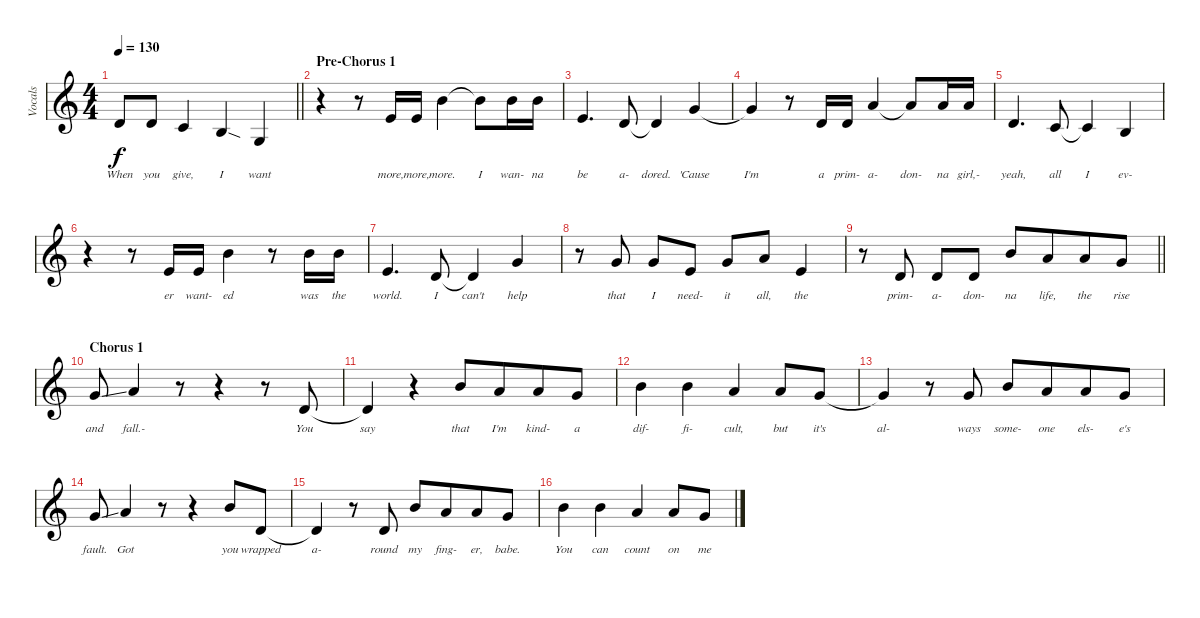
\track ("Vocals" "Vocals") {instrument lead1square}
\staff {score}
\tuning (E4 B3 G3 D3 A2 E2) {hide}
\ts (4 4)
\tempo 130
\clef g2
\barLineRight lightlight
\ks aminor
3.2.8{lyrics (0 "When") lyrics (1 "") lyrics (2 "") lyrics (3 "") lyrics (4 "") dy f} 3.2.8{lyrics (0 "you") lyrics (1 "") lyrics (2 "") lyrics (3 "") lyrics (4 "")} 1.2.4{lyrics (0 "give,") lyrics (1 "") lyrics (2 "") lyrics (3 "") lyrics (4 "")} 4.3{sod}.4{lyrics (0 "I") lyrics (1 "") lyrics (2 "") lyrics (3 "") lyrics (4 "")} 0.3.4{lyrics (0 "want") lyrics (1 "") lyrics (2 "") lyrics (3 "") lyrics (4 "")} |
\section ("" "Pre-Chorus 1")
r.4 r.8 5.2.16{lyrics (0 "more,") lyrics (1 "") lyrics (2 "") lyrics (3 "") lyrics (4 "")} 5.2.16{lyrics (0 "more,") lyrics (1 "") lyrics (2 "") lyrics (3 "") lyrics (4 "")} 7.1.4{lyrics (0 "more.") lyrics (1 "") lyrics (2 "") lyrics (3 "") lyrics (4 "")} 7.1{t}.8{lyrics (0 "I") lyrics (1 "") lyrics (2 "") lyrics (3 "") lyrics (4 "")} 7.1.16{lyrics (0 "wan-") lyrics (1 "") lyrics (2 "") lyrics (3 "") lyrics (4 "")} 7.1.16{lyrics (0 "na") lyrics (1 "") lyrics (2 "") lyrics (3 "") lyrics (4 "")} |
5.2.4{d lyrics (0 "be") lyrics (1 "") lyrics (2 "") lyrics (3 "") lyrics (4 "")} 3.2.8{lyrics (0 "a-") lyrics (1 "") lyrics (2 "") lyrics (3 "") lyrics (4 "")} 3.2{t}.4{lyrics (0 "dored.") lyrics (1 "") lyrics (2 "") lyrics (3 "") lyrics (4 "")} 3.1.4{lyrics (0 "'Cause") lyrics (1 "") lyrics (2 "") lyrics (3 "") lyrics (4 "")} |
3.1{t}.4{lyrics (0 "I'm") lyrics (1 "") lyrics (2 "") lyrics (3 "") lyrics (4 "")} r.8 3.2.16{lyrics (0 "a") lyrics (1 "") lyrics (2 "") lyrics (3 "") lyrics (4 "")} 3.2.16{lyrics (0 "prim-") lyrics (1 "") lyrics (2 "") lyrics (3 "") lyrics (4 "")} 5.1.4{lyrics (0 "a-") lyrics (1 "") lyrics (2 "") lyrics (3 "") lyrics (4 "")} 5.1{t}.8{lyrics (0 "don-") lyrics (1 "") lyrics (2 "") lyrics (3 "") lyrics (4 "")} 5.1.16{lyrics (0 "na") lyrics (1 "") lyrics (2 "") lyrics (3 "") lyrics (4 "")} 5.1.16{lyrics (0 "girl,-") lyrics (1 "") lyrics (2 "") lyrics (3 "") lyrics (4 "")} |
3.2.4{d lyrics (0 "yeah,") lyrics (1 "") lyrics (2 "") lyrics (3 "") lyrics (4 "")} 1.2.8{lyrics (0 "all") lyrics (1 "") lyrics (2 "") lyrics (3 "") lyrics (4 "")} 1.2{t}.4{lyrics (0 "I") lyrics (1 "") lyrics (2 "") lyrics (3 "") lyrics (4 "")} 0.2.4{lyrics (0 "ev-") lyrics (1 "") lyrics (2 "") lyrics (3 "") lyrics (4 "")} |
r.4 r.8 5.2.16{lyrics (0 "er") lyrics (1 "") lyrics (2 "") lyrics (3 "") lyrics (4 "")} 5.2.16{lyrics (0 "want-") lyrics (1 "") lyrics (2 "") lyrics (3 "") lyrics (4 "")} 7.1.4{lyrics (0 "ed") lyrics (1 "") lyrics (2 "") lyrics (3 "") lyrics (4 "")} r.8 7.1.16{lyrics (0 "was") lyrics (1 "") lyrics (2 "") lyrics (3 "") lyrics (4 "")} 7.1.16{lyrics (0 "the") lyrics (1 "") lyrics (2 "") lyrics (3 "") lyrics (4 "")} |
5.2.4{d lyrics (0 "world.") lyrics (1 "") lyrics (2 "") lyrics (3 "") lyrics (4 "")} 3.2.8{lyrics (0 "I") lyrics (1 "") lyrics (2 "") lyrics (3 "") lyrics (4 "")} 3.2{t}.4{lyrics (0 "can't") lyrics (1 "") lyrics (2 "") lyrics (3 "") lyrics (4 "")} 3.1.4{lyrics (0 "help") lyrics (1 "") lyrics (2 "") lyrics (3 "") lyrics (4 "")} |
r.8 3.1.8{lyrics (0 "that") lyrics (1 "") lyrics (2 "") lyrics (3 "") lyrics (4 "")} 3.1.8{lyrics (0 "I") lyrics (1 "") lyrics (2 "") lyrics (3 "") lyrics (4 "")} 0.1.8{lyrics (0 "need-") lyrics (1 "") lyrics (2 "") lyrics (3 "") lyrics (4 "")} 3.1.8{lyrics (0 "it") lyrics (1 "") lyrics (2 "") lyrics (3 "") lyrics (4 "")} 5.1.8{lyrics (0 "all,") lyrics (1 "") lyrics (2 "") lyrics (3 "") lyrics (4 "")} 0.1.4{lyrics (0 "the") lyrics (1 "") lyrics (2 "") lyrics (3 "") lyrics (4 "")} |
\barLineRight lightlight
r.8 3.2.8{lyrics (0 "prim-") lyrics (1 "") lyrics (2 "") lyrics (3 "") lyrics (4 "")} 3.2.8{lyrics (0 "a-") lyrics (1 "") lyrics (2 "") lyrics (3 "") lyrics (4 "")} 3.2.8{lyrics (0 "don-") lyrics (1 "") lyrics (2 "") lyrics (3 "") lyrics (4 "")} 7.1.8{lyrics (0 "na") lyrics (1 "") lyrics (2 "") lyrics (3 "") lyrics (4 "")} 5.1.8{lyrics (0 "life,") lyrics (1 "") lyrics (2 "") lyrics (3 "") lyrics (4 "") beam merge} 5.1.8{lyrics (0 "the") lyrics (1 "") lyrics (2 "") lyrics (3 "") lyrics (4 "")} 3.1.8{lyrics (0 "rise") lyrics (1 "") lyrics (2 "") lyrics (3 "") lyrics (4 "")} |
\section ("" "Chorus 1")
3.1{ss}.8{lyrics (0 "and") lyrics (1 "") lyrics (2 "") lyrics (3 "") lyrics (4 "")} 5.1.4{lyrics (0 "fall.-") lyrics (1 "") lyrics (2 "") lyrics (3 "") lyrics (4 "")} r.8 r.4 r.8 3.2.8{lyrics (0 "You") lyrics (1 "") lyrics (2 "") lyrics (3 "") lyrics (4 "")} |
3.2{t}.4{lyrics (0 "say") lyrics (1 "") lyrics (2 "") lyrics (3 "") lyrics (4 "")} r.4 7.1.8{lyrics (0 "that") lyrics (1 "") lyrics (2 "") lyrics (3 "") lyrics (4 "")} 5.1.8{lyrics (0 "I'm") lyrics (1 "") lyrics (2 "") lyrics (3 "") lyrics (4 "") beam merge} 5.1.8{lyrics (0 "kind-") lyrics (1 "") lyrics (2 "") lyrics (3 "") lyrics (4 "")} 3.1.8{lyrics (0 "a") lyrics (1 "") lyrics (2 "") lyrics (3 "") lyrics (4 "")} |
7.1.4{lyrics (0 "dif-") lyrics (1 "") lyrics (2 "") lyrics (3 "") lyrics (4 "")} 7.1.4{lyrics (0 "fi-") lyrics (1 "") lyrics (2 "") lyrics (3 "") lyrics (4 "")} 5.1.4{lyrics (0 "cult,") lyrics (1 "") lyrics (2 "") lyrics (3 "") lyrics (4 "")} 5.1.8{lyrics (0 "but") lyrics (1 "") lyrics (2 "") lyrics (3 "") lyrics (4 "")} 3.1.8{lyrics (0 "it's") lyrics (1 "") lyrics (2 "") lyrics (3 "") lyrics (4 "")} |
3.1{t}.4{lyrics (0 "al-") lyrics (1 "") lyrics (2 "") lyrics (3 "") lyrics (4 "")} r.8 3.1.8{lyrics (0 "ways") lyrics (1 "") lyrics (2 "") lyrics (3 "") lyrics (4 "")} 7.1.8{lyrics (0 "some-") lyrics (1 "") lyrics (2 "") lyrics (3 "") lyrics (4 "")} 5.1.8{lyrics (0 "one") lyrics (1 "") lyrics (2 "") lyrics (3 "") lyrics (4 "") beam merge} 5.1.8{lyrics (0 "els-") lyrics (1 "") lyrics (2 "") lyrics (3 "") lyrics (4 "")} 3.1.8{lyrics (0 "e's") lyrics (1 "") lyrics (2 "") lyrics (3 "") lyrics (4 "")} |
3.1{ss}.8{lyrics (0 "fault.") lyrics (1 "") lyrics (2 "") lyrics (3 "") lyrics (4 "")} 5.1.4{lyrics (0 "Got") lyrics (1 "") lyrics (2 "") lyrics (3 "") lyrics (4 "")} r.8 r.4 7.1.8{lyrics (0 "you") lyrics (1 "") lyrics (2 "") lyrics (3 "") lyrics (4 "")} 3.2.8{lyrics (0 "wrapped") lyrics (1 "") lyrics (2 "") lyrics (3 "") lyrics (4 "")} |
3.2{t}.4{lyrics (0 "a-") lyrics (1 "") lyrics (2 "") lyrics (3 "") lyrics (4 "")} r.8 3.2.8{lyrics (0 "round") lyrics (1 "") lyrics (2 "") lyrics (3 "") lyrics (4 "")} 7.1.8{lyrics (0 "my") lyrics (1 "") lyrics (2 "") lyrics (3 "") lyrics (4 "")} 5.1.8{lyrics (0 "fing-") lyrics (1 "") lyrics (2 "") lyrics (3 "") lyrics (4 "") beam merge} 5.1.8{lyrics (0 "er,") lyrics (1 "") lyrics (2 "") lyrics (3 "") lyrics (4 "")} 3.1.8{lyrics (0 "babe.") lyrics (1 "") lyrics (2 "") lyrics (3 "") lyrics (4 "")} |
7.1.4{lyrics (0 "You") lyrics (1 "") lyrics (2 "") lyrics (3 "") lyrics (4 "")} 7.1.4{lyrics (0 "can") lyrics (1 "") lyrics (2 "") lyrics (3 "") lyrics (4 "")} 5.1.4{lyrics (0 "count") lyrics (1 "") lyrics (2 "") lyrics (3 "") lyrics (4 "")} 5.1.8{lyrics (0 "on") lyrics (1 "") lyrics (2 "") lyrics (3 "") lyrics (4 "")} 3.1{ss}.8{lyrics (0 "me") lyrics (1 "") lyrics (2 "") lyrics (3 "") lyrics (4 "")}
